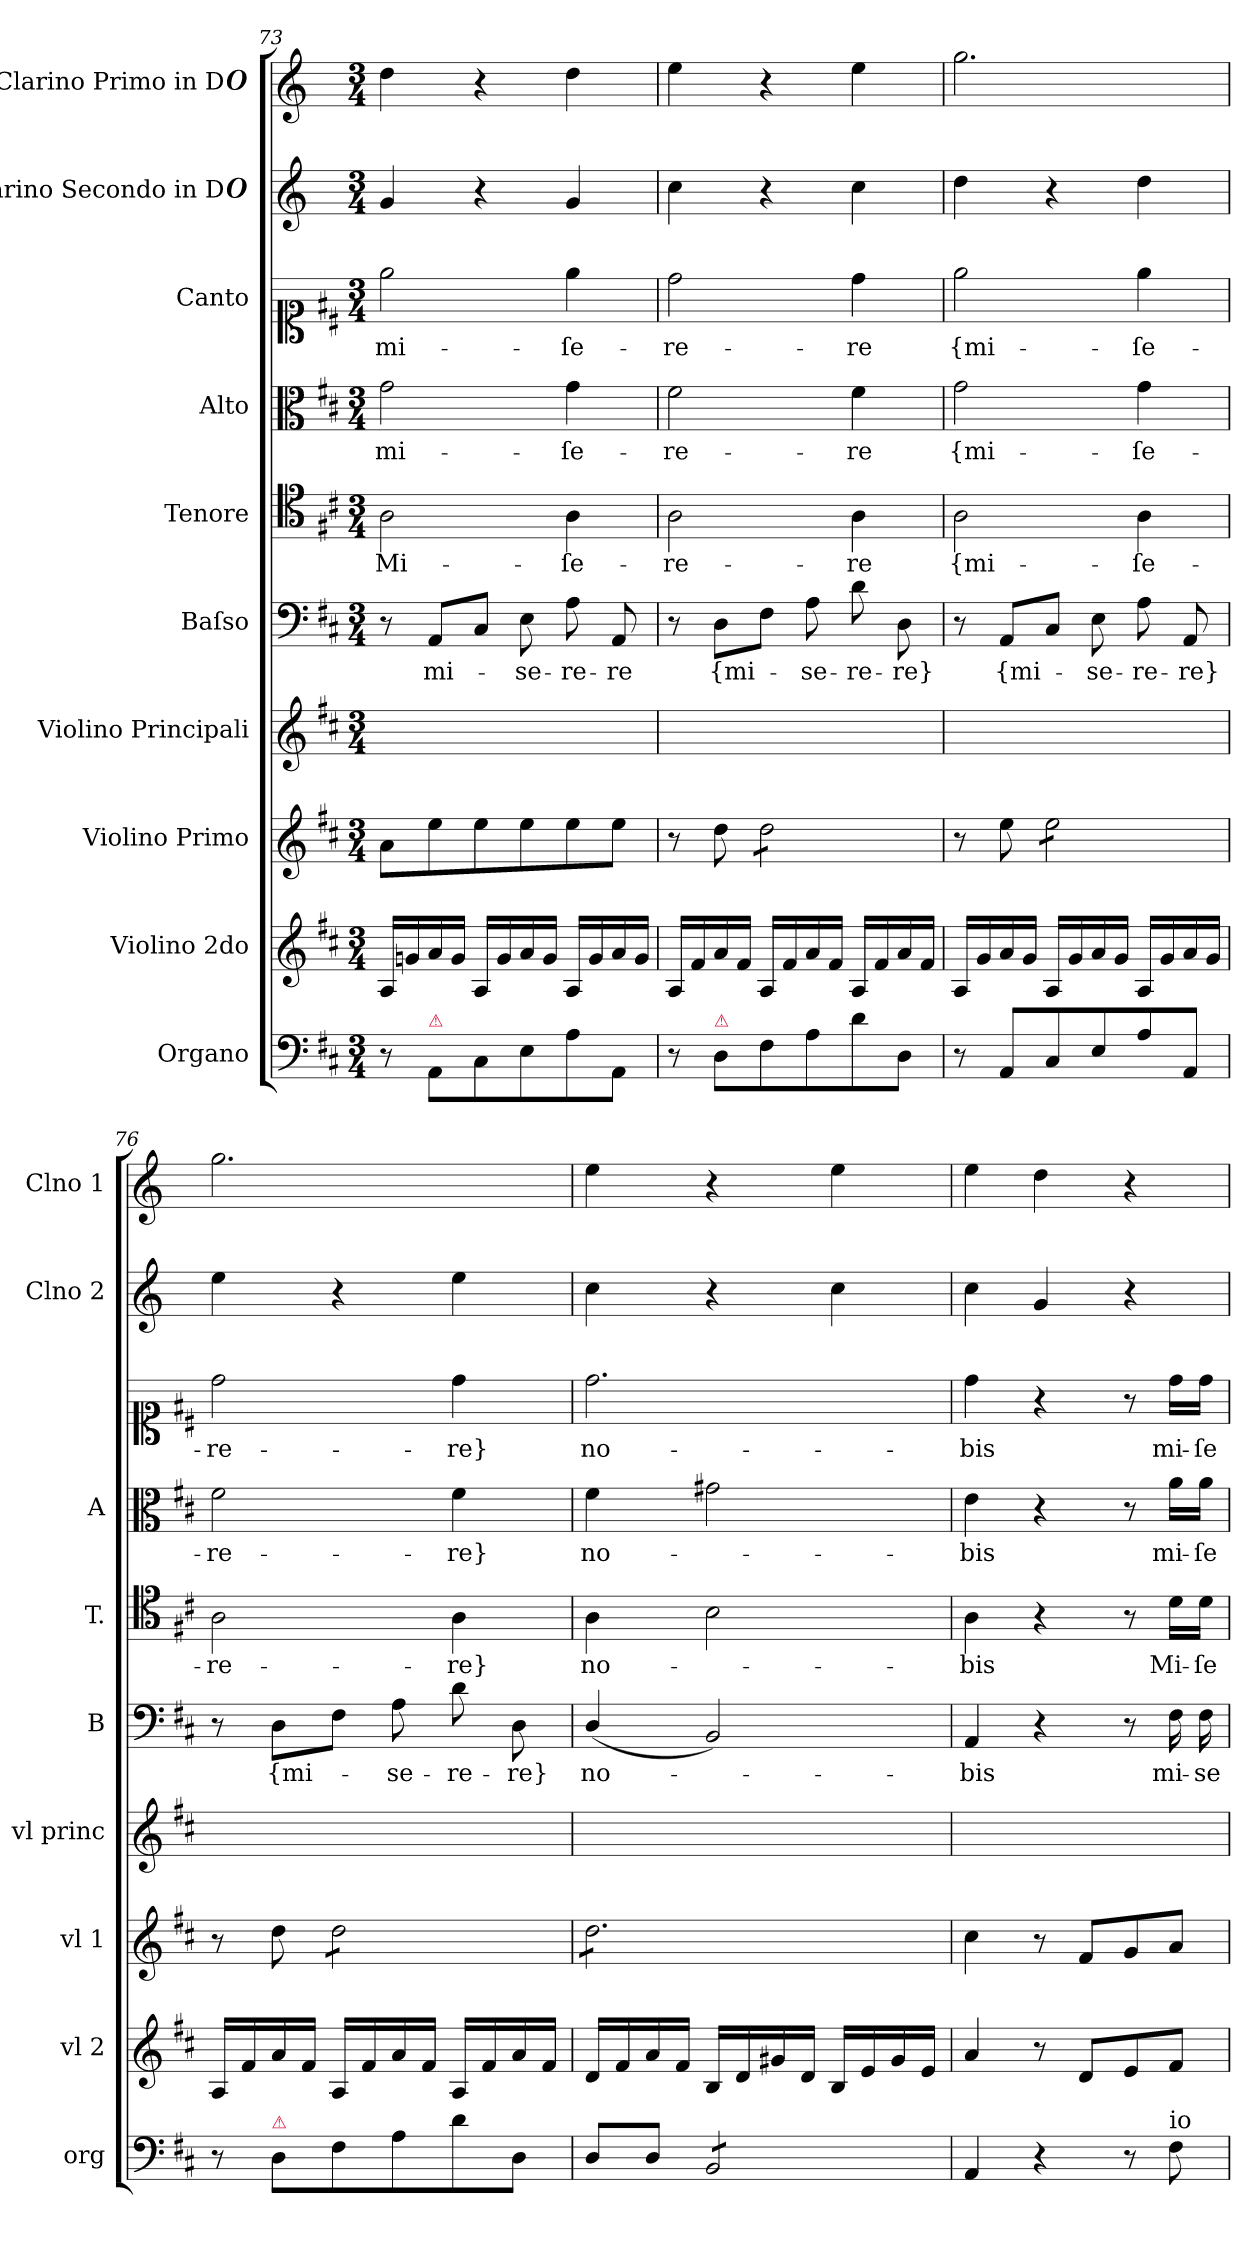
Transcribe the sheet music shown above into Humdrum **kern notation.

**kern	**kern	**kern	**kern	**kern	**text	**kern	**text	**kern	**text	**kern	**text	**kern	**kern
*part10	*part9	*part8	*part7	*part6	*part6	*part5	*part5	*part4	*part4	*part3	*part3	*part2	*part1
*staff10	*staff9	*staff8	*staff7	*staff6	*staff6	*staff5	*staff5	*staff4	*staff4	*staff3	*staff3	*staff2	*staff1
*I"Organo	*I"Violino 2do	*I"Violino Primo	*I"Violino Principali	*I"Baſso	*	*I"Tenore	*	*I"Alto	*	*I"Canto	*	*I"Clarino Secondo in D#	*I"Clarino Primo in D#
*I'org	*I'vl 2	*I'vl 1	*I'vl princ	*I'B	*	*I'T.	*	*I'A	*	*	*	*I'Clno 2	*I'Clno 1
*clefF4	*clefG2	*clefG2	*clefG2	*clefF4	*	*clefC4	*	*clefC3	*	*clefC1	*	*clefG2	*clefG2
*	*	*	*	*	*	*	*	*	*	*	*	*ITrd-1c-2	*ITrd-1c-2
*k[f#c#]	*k[f#c#]	*k[f#c#]	*k[f#c#]	*k[f#c#]	*	*k[f#c#]	*	*k[f#c#]	*	*k[f#c#]	*	*k[f#c#]	*k[f#c#]
*M3/4	*M3/4	*M3/4	*M3/4	*M3/4	*	*M3/4	*	*M3/4	*	*M3/4	*	*M3/4	*M3/4
=73	=73	=73	=73	=73	=73	=73	=73	=73	=73	=73	=73	=73	=73
8r	16A/LL	8a\L	2.ryy	8r	.	2A\	Mi-	2g\	mi-	2ee\	mi-	4a/	4ee\
.	16gn/	.	.	.	.	.	.	.	.	.	.	.	.
!LO:TX:a:color=crimson:t=⚠	!	!	!	!	!	!	!	!	!	!	!	!	!
8AA\L	16a/	8ee\	.	8AA/L	mi-	.	.	.	.	.	.	.	.
.	16g/JJ	.	.	.	.	.	.	.	.	.	.	.	.
8C#\	16A/LL	8ee\	.	8C#/J	.	.	.	.	.	.	.	4r	4r
.	16g/	.	.	.	.	.	.	.	.	.	.	.	.
8E\	16a/	8ee\	.	8E\	-se-	.	.	.	.	.	.	.	.
.	16g/JJ	.	.	.	.	.	.	.	.	.	.	.	.
8A\	16A/LL	8ee\	.	8A\	-re-	4A\	-ſe-	4g\	-ſe-	4ee\	-ſe-	4a/	4ee\
.	16g/	.	.	.	.	.	.	.	.	.	.	.	.
8AA/J	16a/	8ee\J	.	8AA/	-re	.	.	.	.	.	.	.	.
.	16g/JJ	.	.	.	.	.	.	.	.	.	.	.	.
=74	=74	=74	=74	=74	=74	=74	=74	=74	=74	=74	=74	=74	=74
8r	16A/LL	8r	2.ryy	8r	.	2A\	-re-	2f#\	-re-	2dd\	-re-	4dd\	4ff#\
.	16f#/	.	.	.	.	.	.	.	.	.	.	.	.
!LO:TX:a:color=crimson:t=⚠	!	!	!	!	!	!	!	!	!	!	!	!	!
8D\L	16a/	8dd\	.	8D\L	{mi-	.	.	.	.	.	.	.	.
.	16f#/JJ	.	.	.	.	.	.	.	.	.	.	.	.
*	*	*tremolo	*	*	*	*	*	*	*	*	*	*	*
8F#\	16A/LL	8dd\L	.	8F#\J	.	.	.	.	.	.	.	4r	4r
.	16f#/	.	.	.	.	.	.	.	.	.	.	.	.
8A\	16a/	8dd\	.	8A\	-se-	.	.	.	.	.	.	.	.
.	16f#/JJ	.	.	.	.	.	.	.	.	.	.	.	.
8d\	16A/LL	8dd\	.	8d\	-re-	4A\	-re	4f#\	-re	4dd\	-re	4dd\	4ff#\
.	16f#/	.	.	.	.	.	.	.	.	.	.	.	.
8D/J	16a/	8dd\J	.	8D\	-re}	.	.	.	.	.	.	.	.
*	*	*Xtremolo	*	*	*	*	*	*	*	*	*	*	*
.	16f#/JJ	.	.	.	.	.	.	.	.	.	.	.	.
=75	=75	=75	=75	=75	=75	=75	=75	=75	=75	=75	=75	=75	=75
8r	16A/LL	8r	2.ryy	8r	.	2A\	{mi-	2g\	{mi-	2ee\	{mi-	4ee\	2.aa\
.	16g/	.	.	.	.	.	.	.	.	.	.	.	.
8AA/L	16a/	8ee\	.	8AA/L	{mi-	.	.	.	.	.	.	.	.
.	16g/JJ	.	.	.	.	.	.	.	.	.	.	.	.
*	*	*tremolo	*	*	*	*	*	*	*	*	*	*	*
8C#/	16A/LL	8ee\L	.	8C#/J	.	.	.	.	.	.	.	4r	.
.	16g/	.	.	.	.	.	.	.	.	.	.	.	.
8E/	16a/	8ee\	.	8E\	-se-	.	.	.	.	.	.	.	.
.	16g/JJ	.	.	.	.	.	.	.	.	.	.	.	.
8A/	16A/LL	8ee\	.	8A\	-re-	4A\	-ſe-	4g\	-ſe-	4ee\	-ſe-	4ee\	.
.	16g/	.	.	.	.	.	.	.	.	.	.	.	.
8AA/J	16a/	8ee\J	.	8AA/	-re}	.	.	.	.	.	.	.	.
*	*	*Xtremolo	*	*	*	*	*	*	*	*	*	*	*
.	16g/JJ	.	.	.	.	.	.	.	.	.	.	.	.
=76	=76	=76	=76	=76	=76	=76	=76	=76	=76	=76	=76	=76	=76
8r	16A/LL	8r	2.ryy	8r	.	2A\	-re-	2f#\	-re-	2dd\	-re-	4ff#\	2.aa\
.	16f#/	.	.	.	.	.	.	.	.	.	.	.	.
!LO:TX:a:color=crimson:t=⚠	!	!	!	!	!	!	!	!	!	!	!	!	!
8D\L	16a/	8dd\	.	8D\L	{mi-	.	.	.	.	.	.	.	.
.	16f#/JJ	.	.	.	.	.	.	.	.	.	.	.	.
*	*	*tremolo	*	*	*	*	*	*	*	*	*	*	*
8F#\	16A/LL	8dd\L	.	8F#\J	.	.	.	.	.	.	.	4r	.
.	16f#/	.	.	.	.	.	.	.	.	.	.	.	.
8A\	16a/	8dd\	.	8A\	-se-	.	.	.	.	.	.	.	.
.	16f#/JJ	.	.	.	.	.	.	.	.	.	.	.	.
8d\	16A/LL	8dd\	.	8d\	-re-	4A\	-re}	4f#\	-re}	4dd\	-re}	4ff#\	.
.	16f#/	.	.	.	.	.	.	.	.	.	.	.	.
8D/J	16a/	8dd\J	.	8D\	-re}	.	.	.	.	.	.	.	.
.	16f#/JJ	.	.	.	.	.	.	.	.	.	.	.	.
=77	=77	=77	=77	=77	=77	=77	=77	=77	=77	=77	=77	=77	=77
8D/L	16d/LL	8dd\L	2.ryy	(4D/	no-	4A\	no-	4f#\	no-	2.dd\	no-	4dd\	4ff#\
.	16f#/	.	.	.	.	.	.	.	.	.	.	.	.
8D/J	16a/	8dd\	.	.	.	.	.	.	.	.	.	.	.
.	16f#/JJ	.	.	.	.	.	.	.	.	.	.	.	.
*tremolo	*	*	*	*	*	*	*	*	*	*	*	*	*
8BB/L	16B/LL	8dd\	.	2BB/)	.	2B\	.	2g#X\	.	.	.	4r	4r
.	16d/	.	.	.	.	.	.	.	.	.	.	.	.
8BB/	16g#X/	8dd\	.	.	.	.	.	.	.	.	.	.	.
.	16d/JJ	.	.	.	.	.	.	.	.	.	.	.	.
8BB/	16B/LL	8dd\	.	.	.	.	.	.	.	.	.	4dd\	4ff#\
.	16e/	.	.	.	.	.	.	.	.	.	.	.	.
8BB/J	16g#/	8dd\J	.	.	.	.	.	.	.	.	.	.	.
*	*	*Xtremolo	*	*	*	*	*	*	*	*	*	*	*
*Xtremolo	*	*	*	*	*	*	*	*	*	*	*	*	*
.	16e/JJ	.	.	.	.	.	.	.	.	.	.	.	.
=78	=78	=78	=78	=78	=78	=78	=78	=78	=78	=78	=78	=78	=78
4AA/	4a/	4cc#\	2.ryy	4AA/	-bis	4A\	-bis	4e\	-bis	4dd\	-bis	4dd\	4ff#\
4r	8r	8r	.	4r	.	4r	.	4r	.	4r	.	4a/	4ee\
.	8d/L	8f#/L	.	.	.	.	.	.	.	.	.	.	.
8r	8e/	8g/	.	8r	.	8r	.	8r	.	8r	.	4r	4r
!LO:TX:a:t=io	!	!	!	!	!	!	!	!	!	!	!	!	!
8F#\	8f#/J	8a/J	.	16F#\	mi-	16d\LL	Mi-	16a\LL	mi-	16dd\LL	mi-	.	.
.	.	.	.	16F#\	-se-	16d\JJ	-ſe-	16a\JJ	-ſe-	16dd\JJ	-ſe-	.	.
=	=	=	=	=	=	=	=	=	=	=	=	=	=
*-	*-	*-	*-	*-	*-	*-	*-	*-	*-	*-	*-	*-	*-
